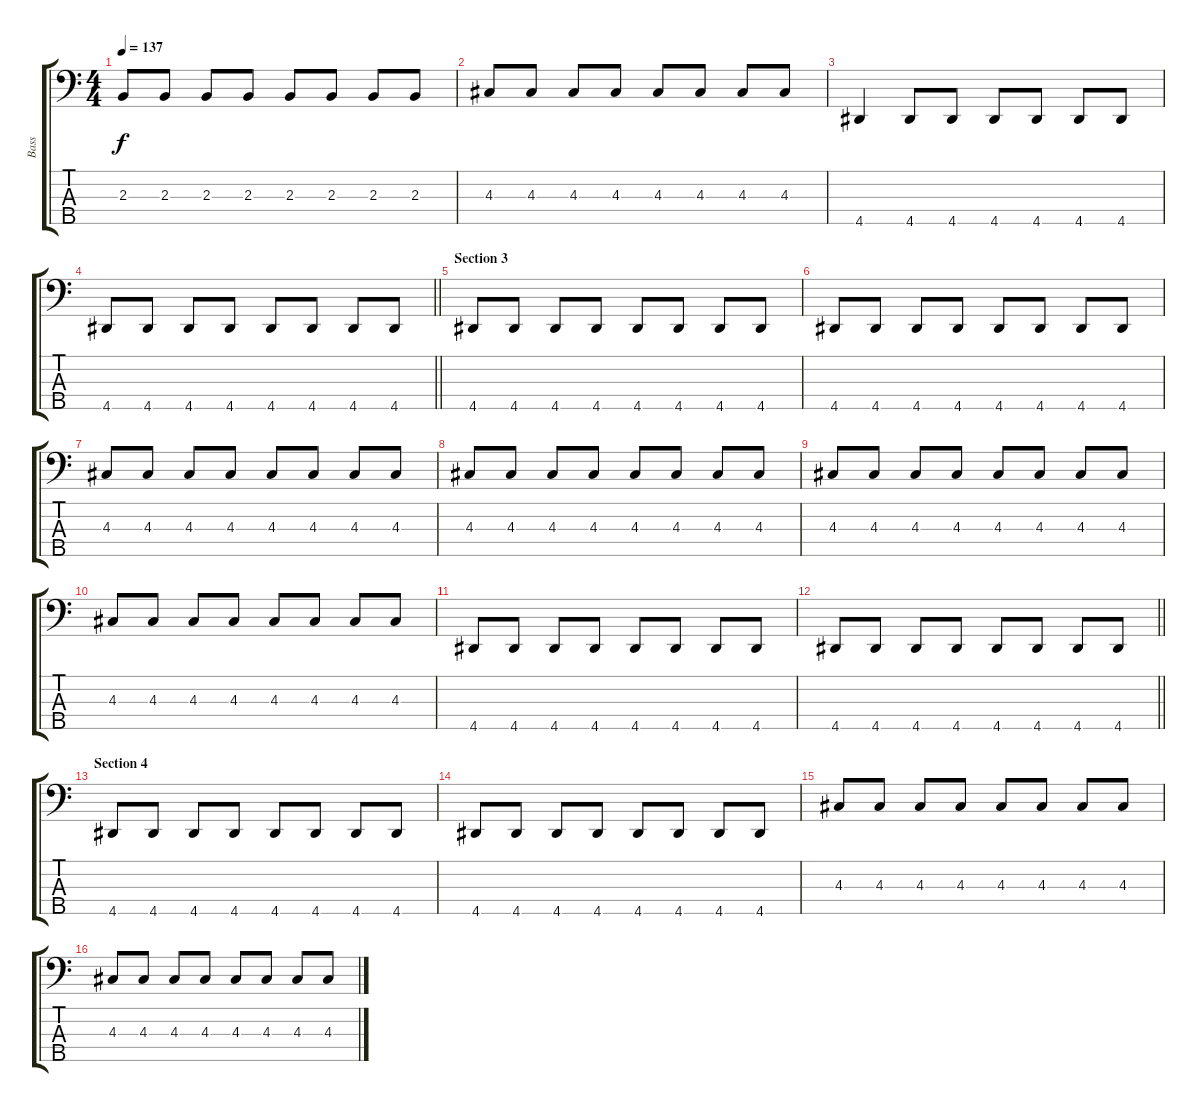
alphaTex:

\track ("Bass" "Bass") {instrument electricbassfinger}
\staff {score tabs}
\tuning (G2 D2 A1 E1 B0) {hide}
\ts (4 4)
\tempo 137
\clef f4
\ks c
2.3.8{dy f} 2.3.8 2.3.8 2.3.8 2.3.8 2.3.8 2.3.8 2.3.8 |
4.3.8 4.3.8 4.3.8 4.3.8 4.3.8 4.3.8 4.3.8 4.3.8 |
4.5.4 4.5.8 4.5.8 4.5.8 4.5.8 4.5.8 4.5.8 |
\barLineRight lightlight
4.5.8 4.5.8 4.5.8 4.5.8 4.5.8 4.5.8 4.5.8 4.5.8 |
\section ("" "Section 3")
4.5.8 4.5.8 4.5.8 4.5.8 4.5.8 4.5.8 4.5.8 4.5.8 |
4.5.8 4.5.8 4.5.8 4.5.8 4.5.8 4.5.8 4.5.8 4.5.8 |
4.3.8 4.3.8 4.3.8 4.3.8 4.3.8 4.3.8 4.3.8 4.3.8 |
4.3.8 4.3.8 4.3.8 4.3.8 4.3.8 4.3.8 4.3.8 4.3.8 |
4.3.8 4.3.8 4.3.8 4.3.8 4.3.8 4.3.8 4.3.8 4.3.8 |
4.3.8 4.3.8 4.3.8 4.3.8 4.3.8 4.3.8 4.3.8 4.3.8 |
4.5.8 4.5.8 4.5.8 4.5.8 4.5.8 4.5.8 4.5.8 4.5.8 |
\barLineRight lightlight
4.5.8 4.5.8 4.5.8 4.5.8 4.5.8 4.5.8 4.5.8 4.5.8 |
\section ("" "Section 4")
4.5.8 4.5.8 4.5.8 4.5.8 4.5.8 4.5.8 4.5.8 4.5.8 |
4.5.8 4.5.8 4.5.8 4.5.8 4.5.8 4.5.8 4.5.8 4.5.8 |
4.3.8 4.3.8 4.3.8 4.3.8 4.3.8 4.3.8 4.3.8 4.3.8 |
4.3.8 4.3.8 4.3.8 4.3.8 4.3.8 4.3.8 4.3.8 4.3.8
